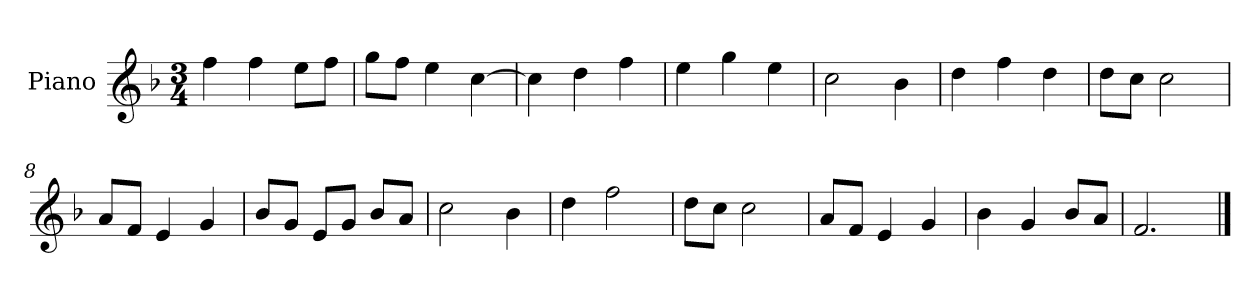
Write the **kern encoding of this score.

**kern
*part1
*staff1
*I"Piano
*I'P-no
*clefG2
*k[b-]
*M3/4
*MM177
=1
4ff\
4ff\
8ee\L
8ff\J
=2
8gg\L
8ff\J
4ee\
[4cc\
=3
4cc\]
4dd\
4ff\
=4
4ee\
4gg\
4ee\
=5
2cc\
4b-\
=6
4dd\
4ff\
4dd\
=7
8dd\L
8cc\J
2cc\
=8
8a/L
8f/J
4e/
4g/
=9
8b-/L
8g/J
8e/L
8g/J
8b-/L
8a/J
=10
2cc\
4b-\
!!LO:LB:g=z
=11
4dd\
2ff\
=12
8dd\L
8cc\J
2cc\
=13
8a/L
8f/J
4e/
4g/
=14
4b-\
4g/
8b-/L
8a/J
=15
2.f/
==
*-
